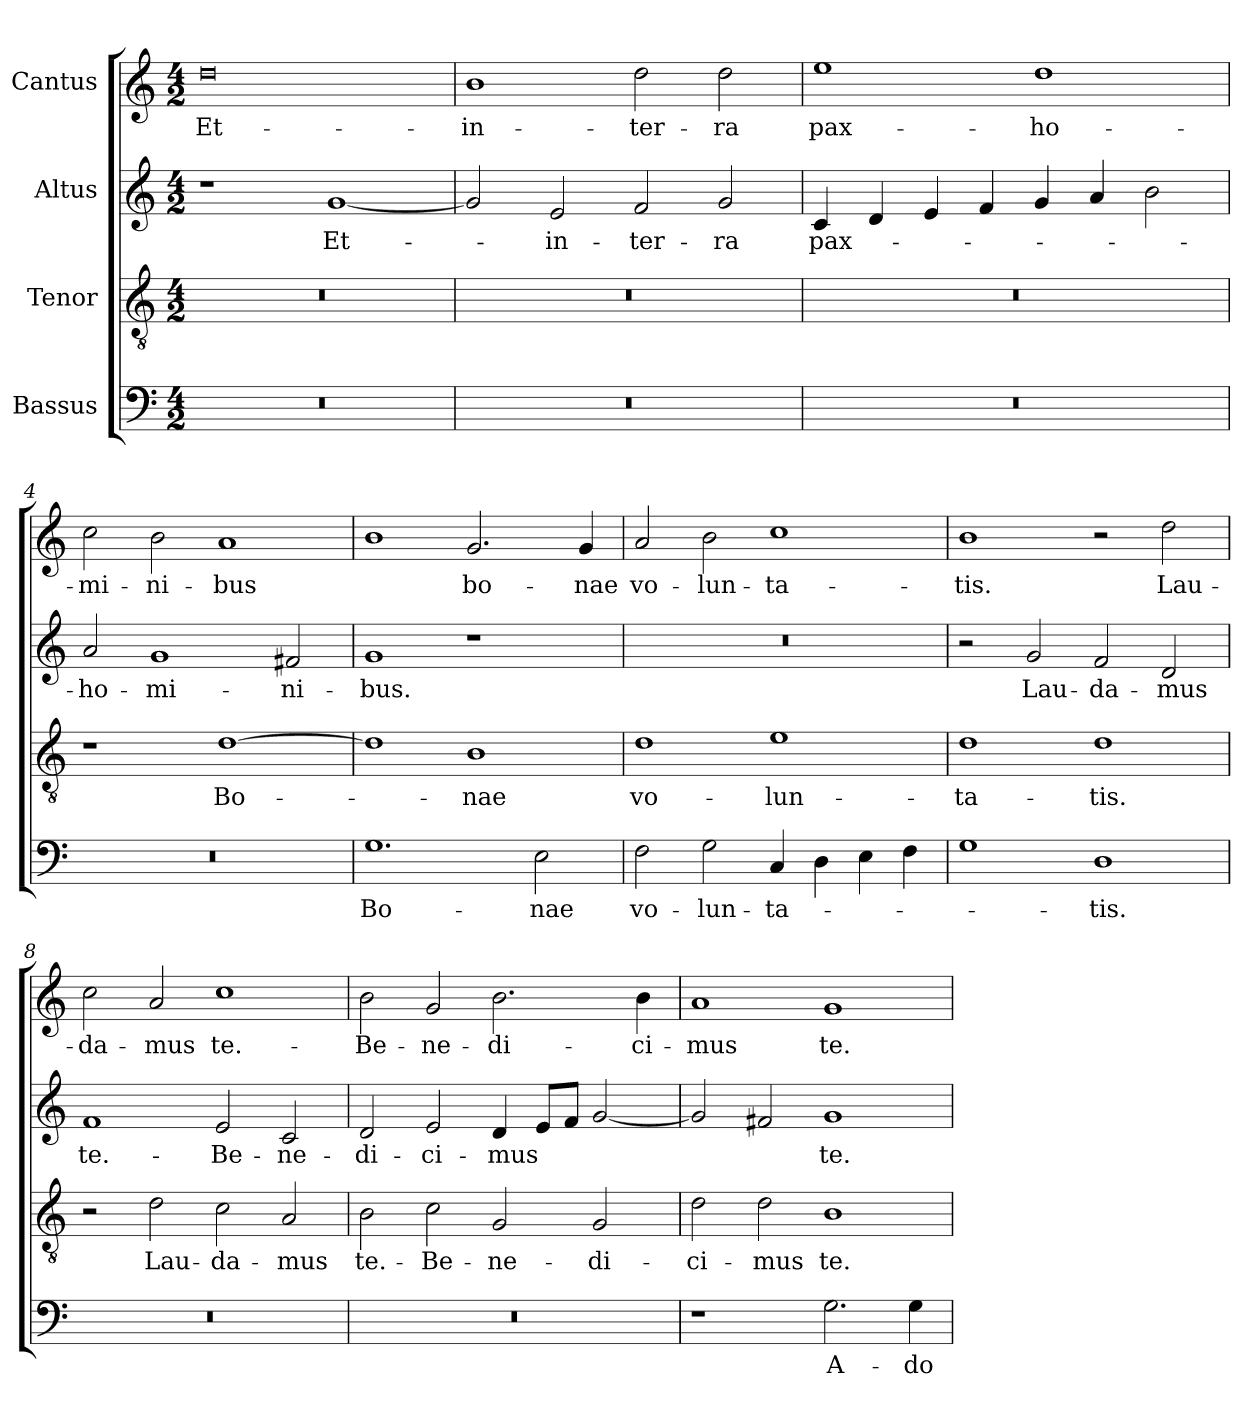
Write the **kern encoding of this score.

**kern	**text	**kern	**text	**kern	**text	**kern	**text
*part4	*part4	*part3	*part3	*part2	*part2	*part1	*part1
*staff4	*staff4	*staff3	*staff3	*staff2	*staff2	*staff1	*staff1
*I"Bassus	*	*I"Tenor	*	*I"Altus	*	*I"Cantus	*
*clefF4	*	*clefGv2	*	*clefG2	*	*clefG2	*
*k[]	*	*k[]	*	*k[]	*	*k[]	*
*M4/2	*	*M4/2	*	*M4/2	*	*M4/2	*
=1	=1	=1	=1	=1	=1	=1	=1
0r	.	0r	.	1r	.	0dd\	Et-
.	.	.	.	[1g/	Et-	.	.
=2	=2	=2	=2	=2	=2	=2	=2
0r	.	0r	.	2g/]	.	1b\	in-
.	.	.	.	2e/	in-	.	.
.	.	.	.	2f/	ter-	2dd\	ter-
.	.	.	.	2g/	-ra	2dd\	-ra
=3	=3	=3	=3	=3	=3	=3	=3
0r	.	0r	.	4c/	pax-	1ee\	pax-
.	.	.	.	4d/	.	.	.
.	.	.	.	4e/	.	.	.
.	.	.	.	4f/	.	.	.
.	.	.	.	4g/	.	1dd\	ho-
.	.	.	.	4a/	.	.	.
.	.	.	.	2b\	.	.	.
=4	=4	=4	=4	=4	=4	=4	=4
0r	.	1r	.	2a/	ho-	2cc\	-mi-
.	.	.	.	1g/	-mi-	2b\	-ni-
.	.	[1d\	Bo-	.	.	1a/	-bus
.	.	.	.	2f#X/	-ni-	.	.
=5	=5	=5	=5	=5	=5	=5	=5
1.G\	Bo-	1d\]	.	1g/	-bus.	1b\	.
.	.	1B\	-nae	1r	.	2.g/	bo-
2E\	-nae	.	.	.	.	.	.
.	.	.	.	.	.	4g/	-nae
=6	=6	=6	=6	=6	=6	=6	=6
2F\	vo-	1d\	vo-	0r	.	2a/	vo-
2G\	-lun-	.	.	.	.	2b\	-lun-
4C/	-ta-	1e\	-lun-	.	.	1cc\	-ta-
4D\	.	.	.	.	.	.	.
4E\	.	.	.	.	.	.	.
4F\	.	.	.	.	.	.	.
=7	=7	=7	=7	=7	=7	=7	=7
1G\	.	1d\	-ta-	2r	.	1b\	-tis.
.	.	.	.	2g/	Lau-	.	.
1D\	-tis.	1d\	-tis.	2f/	-da-	2r	.
.	.	.	.	2d/	-mus	2dd\	Lau-
=8	=8	=8	=8	=8	=8	=8	=8
0r	.	2r	.	1f/	te.-	2cc\	-da-
.	.	2d\	Lau-	.	.	2a/	-mus
.	.	2c\	-da-	2e/	Be-	1cc\	te.-
.	.	2A/	-mus	2c/	-ne-	.	.
=9	=9	=9	=9	=9	=9	=9	=9
0r	.	2B\	te.-	2d/	-di-	2b\	Be-
.	.	2c\	Be-	2e/	-ci-	2g/	-ne-
.	.	2G/	-ne-	4d/	-mus	2.b\	-di-
.	.	.	.	8e/L	.	.	.
.	.	.	.	8f/J	.	.	.
.	.	2G/	-di-	[2g/	.	.	.
.	.	.	.	.	.	4b\	-ci-
=10	=10	=10	=10	=10	=10	=10	=10
1r	.	2d\	-ci-	2g/]	.	1a/	-mus
.	.	2d\	-mus	2f#X/	.	.	.
2.G\	A-	1B\	te.-	1g/	te.-	1g/	te.-
4G\	-do-	.	.	.	.	.	.
=	=	=	=	=	=	=	=
*-	*-	*-	*-	*-	*-	*-	*-
